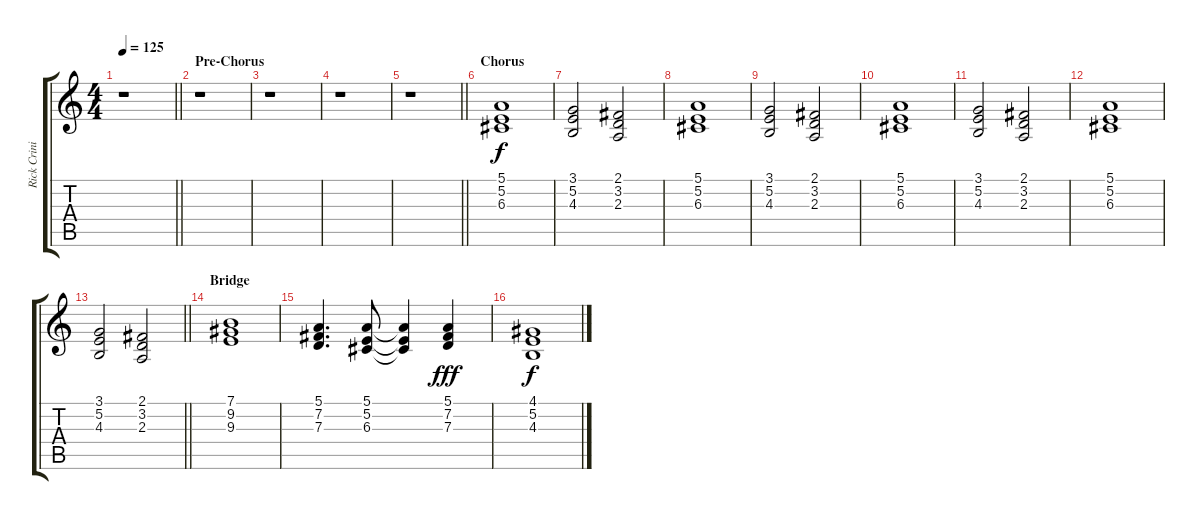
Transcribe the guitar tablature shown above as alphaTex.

\track ("Rick Criniti - Keyboards" "Rick Crini") {instrument lead2sawtooth}
\staff {score tabs}
\tuning (E4 B3 G3 D3 A2 E2) {hide}
\ts (4 4)
\tempo 125
\clef g2
\barLineRight lightlight
\ks c
r.1{dy f} |
\section ("" "Pre-Chorus")
r.1 |
r.1 |
r.1 |
\barLineRight lightlight
r.1 |
\section ("" "Chorus")
(5.1 5.2 6.3).1 |
(3.1 5.2 4.3).2 (2.1 3.2 2.3).2 |
(5.1 5.2 6.3).1 |
(3.1 5.2 4.3).2 (2.1 3.2 2.3).2 |
(5.1 5.2 6.3).1 |
(3.1 5.2 4.3).2 (2.1 3.2 2.3).2 |
(5.1 5.2 6.3).1 |
\barLineRight lightlight
(3.1 5.2 4.3).2 (2.1 3.2 2.3).2 |
\section ("" "Bridge")
(7.1 9.2 9.3).1 |
(5.1 7.2 7.3).4{d} (5.1 5.2 6.3).8 (5.1{t} 5.2{t} 6.3{t}).4 (5.1 7.2 7.3).4{dy fff} |
(4.1 5.2 4.3).1{dy f}
